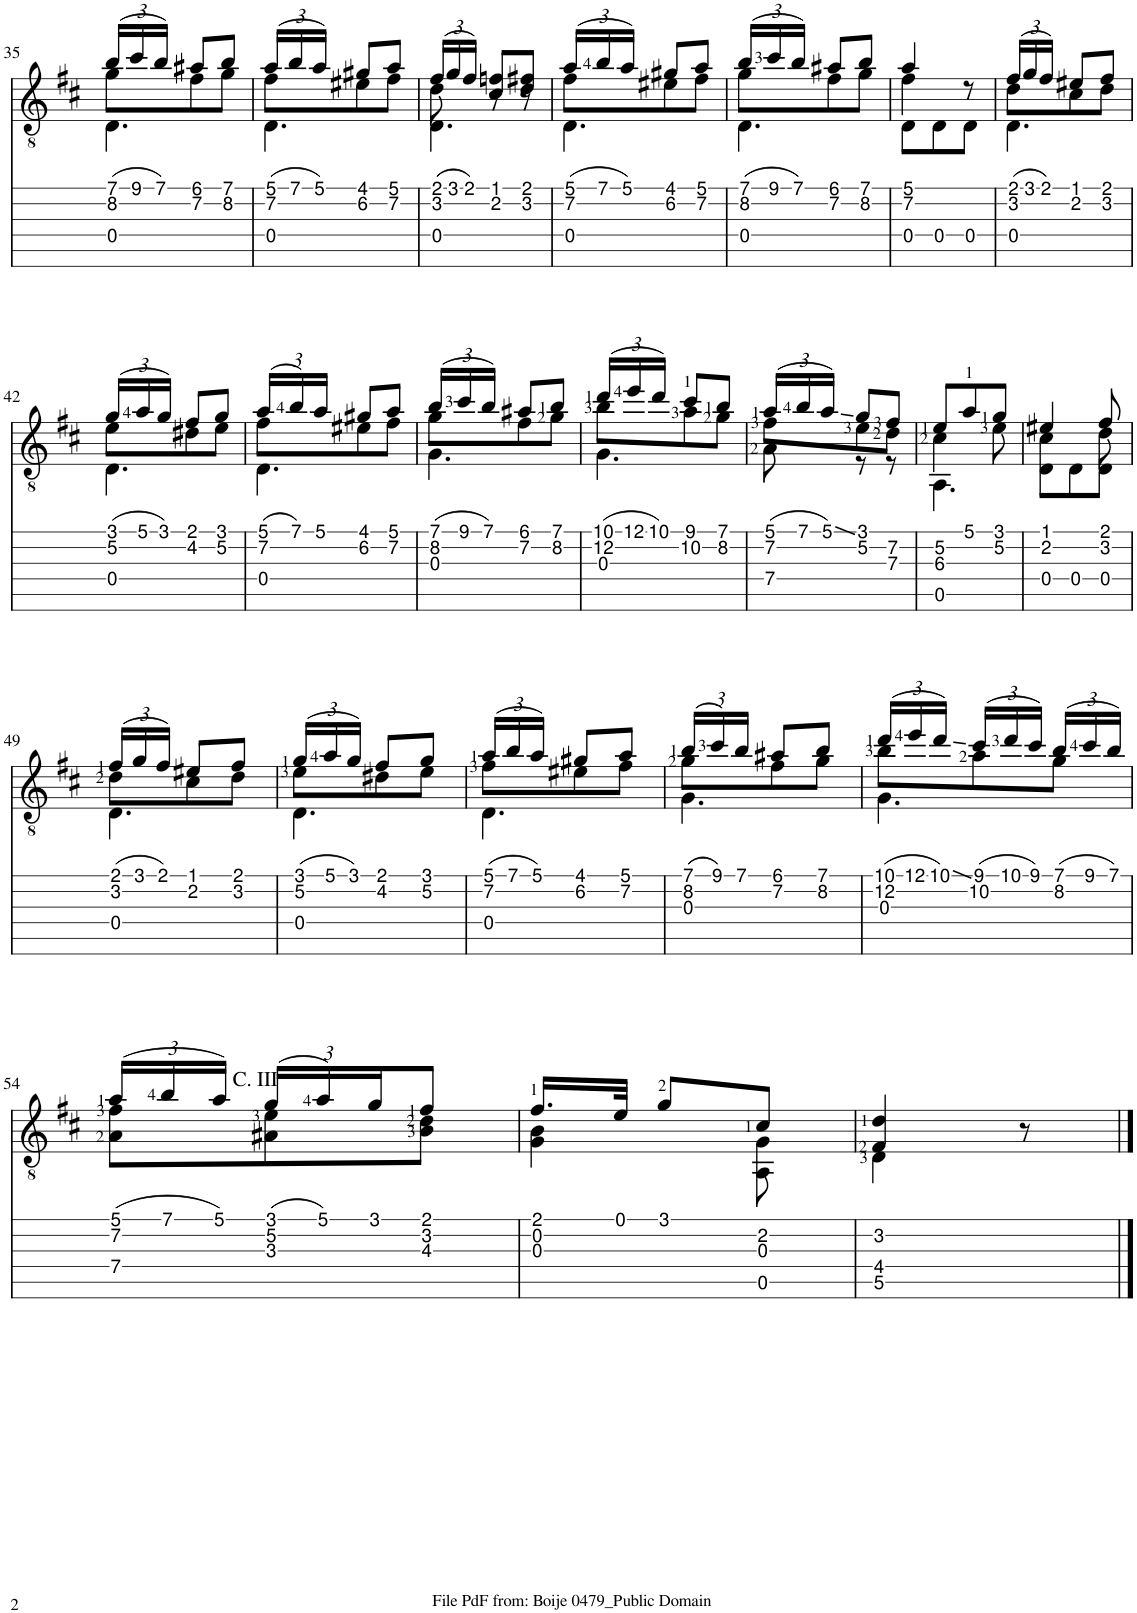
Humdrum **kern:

**kern	**kern
*part1	*part1
*staff2	*staff1
*I"Guitar	*
*I'Guit.	*
!!LO:PB:g=z
*	*clefGv2
*k[f#c#]	*k[f#c#]
*M3/8	*M3/8
*Xbrackettup	*Xbrackettup
=35	=35
*^	*^
*	*^	*	*^
24bLL	8gL	4.D	(24b/LL	8g\L	4.D\
24cc#	.	.	24cc#/	.	.
24bJ	.	.	24b/JJ)	.	.
8a#X	8f#	.	8a#X/L	8f#\	.
8bJ	8gJ	.	8b/J	8g\J	.
=36	=36	=36	=36	=36	=36
24aLL	8f#L	4.D	(24a/LL	8f#\L	4.D\
24b	.	.	24b/	.	.
24aJ	.	.	24a/JJ)	.	.
8g#X	8e#X	.	8g#X/L	8e#X\	.
8aJ	8f#J	.	8a/J	8f#\J	.
=37	=37	=37	=37	=37	=37
24f#LL	8d	4.D	(24f#/LL	8d\	4.D\
24g	.	.	24g/	.	.
24f#J	.	.	24f#/JJ)	.	.
8c#\ 8fn\	8r	.	8c#/ 8fn/L	8r	.
8d\ 8f#X\J	8r	.	8d/ 8f#X/J	8r	.
=38	=38	=38	=38	=38	=38
24aLL	8f#L	4.D	(24a/LL	8f#\L	4.D\
24b	.	.	24b/	.	.
24aJ	.	.	24a/JJ)	.	.
8g#X	8e#X	.	8g#X/L	8e#X\	.
8aJ	8f#J	.	8a/J	8f#\J	.
=39	=39	=39	=39	=39	=39
24bLL	8gL	4.D	(24b/LL	8g\L	4.D\
24cc#	.	.	24cc#/	.	.
24bJ	.	.	24b/JJ)	.	.
8a#X	8f#	.	8a#X/L	8f#\	.
8bJ	8gJ	.	8b/J	8g\J	.
=40	=40	=40	=40	=40	=40
4a	8DL	4f#	4a/	8D\L	4f#\
.	8D	.	.	8D\	.
8r	8DJ	8ryy	8r	8D\J	8ryy
=41	=41	=41	=41	=41	=41
24f#LL	8dL	4.D	(24f#/LL	8d\L	4.D\
24g	.	.	24g/	.	.
24f#J	.	.	24f#/JJ)	.	.
8e#X	8c#	.	8e#X/L	8c#\	.
8f#J	8dJ	.	8f#/J	8d\J	.
!!LO:LB:g=z	!!	!!
=42	=42	=42	=42	=42	=42
24gLL	8eL	4.D	(24g/LL	8e\L	4.D\
24a	.	.	24a/	.	.
24gJ	.	.	24g/JJ)	.	.
8f#	8d#X	.	8f#/L	8d#X\	.
8gJ	8eJ	.	8g/J	8e\J	.
=43	=43	=43	=43	=43	=43
24aLL	8f#L	4.D	(24a/LL	8f#\L	4.D\
24b	.	.	24b/)	.	.
24aJ	.	.	24a/JJ	.	.
8g#X	8e#X	.	8g#X/L	8e#X\	.
8aJ	8f#J	.	8a/J	8f#\J	.
=44	=44	=44	=44	=44	=44
24bLL	8gL	4.G	(24b/LL	8g\L	4.G\
24cc#	.	.	24cc#/	.	.
24bJ	.	.	24b/JJ)	.	.
8a#X	8f#	.	8a#X/L	8f#\	.
8bJ	8gJ	.	8b/J	8g\J	.
=45	=45	=45	=45	=45	=45
24ddLL	8bL	4.G	(24dd/LL	8b\L	4.G\
24ee	.	.	24ee/	.	.
24ddJ	.	.	24dd/JJ)	.	.
8cc#	8a	.	8cc#/L	8a\	.
8bJ	8gJ	.	8b/J	8g\J	.
=46	=46	=46	=46	=46	=46
24aLL	8f#L	8A	(24a/LL	8f#\L	8A\
24b	.	.	24b/	.	.
24aJ	.	.	24a/JJ)	.	.
8g	8e	8r	8g/L	8e\	8r
8f#J	8dJ	8r	8f#/J	8d\J	8r
=47	=47	=47	=47	=47	=47
8eL	4c#	4.AA	8e/L	4c#\	4.AA\
8a	.	.	8a/	.	.
8gJ	8e	.	8g/J	8e\	.
=48	=48	=48	=48	=48	=48
4e#X	4c#	8DL	4e#X/	4c#\	8D\L
.	.	8D	.	.	8D\
8f#	8d	8DJ	8f#/	8d\	8D\J
!!LO:LB:g=z	!!	!!
=49	=49	=49	=49	=49	=49
24f#LL	8dL	4.D	(24f#/LL	8d\L	4.D\
24g	.	.	24g/	.	.
24f#J	.	.	24f#/JJ)	.	.
8e#X	8c#	.	8e#X/L	8c#\	.
8f#J	8dJ	.	8f#/J	8d\J	.
=50	=50	=50	=50	=50	=50
24gLL	8eL	4.D	(24g/LL	8e\L	4.D\
24a	.	.	24a/	.	.
24gJ	.	.	24g/JJ)	.	.
8f#	8d#X	.	8f#/L	8d#X\	.
8gJ	8eJ	.	8g/J	8e\J	.
=51	=51	=51	=51	=51	=51
24aLL	8f#L	4.D	(24a/LL	8f#\L	4.D\
24b	.	.	24b/	.	.
24aJ	.	.	24a/JJ)	.	.
8g#X	8e#X	.	8g#X/L	8e#X\	.
8aJ	8f#J	.	8a/J	8f#\J	.
=52	=52	=52	=52	=52	=52
24bLL	8gL	4.G	(24b/LL	8g\L	4.G\
24cc#	.	.	24cc#/)	.	.
24bJ	.	.	24b/JJ	.	.
8a#X	8f#	.	8a#X/L	8f#\	.
8bJ	8gJ	.	8b/J	8g\J	.
=53	=53	=53	=53	=53	=53
24ddLL	8bL	4.G	(24dd/LL	8b\L	4.G\
24ee	.	.	24ee/	.	.
24dd	.	.	24dd/JJ)	.	.
24cc#	8a	.	(24cc#/LL	8a\	.
24dd	.	.	24dd/	.	.
24cc#	.	.	24cc#/JJ)	.	.
24b	8gJ	.	(24b/LL	8g\J	.
24cc#	.	.	24cc#/	.	.
24bJJ	.	.	24b/JJ)	.	.
*	*v	*v	*	*	*
*	*	*	*v	*v
!!LO:LB:g=z
=54	=54	=54	=54
24aLL	8A\ 8f#\L	(24a/LL	8A\ 8f#\L
24b	.	24b/	.
24a	.	24a/JJ)	.
!	!	!LO:TX:a:t=C. III	!
24g	8A#X\ 8e\	(24g/LL	8A#X\ 8e\
24a	.	24a/)	.
24gJ	.	24g/J	.
8f#J	8B\ 8d\J	8f#/J	8B\ 8d\J
=55	=55	=55	=55
16.f#LL	4G 4B	16.f#/LL	4G\ 4B\
32eJk	.	32e/JJk	.
8g	.	8g/L	.
8c#J	8AA 8G	8c#/J	8AA\ 8G\
=56	=56	=56	=56
4F# 4d	4D	4F#/ 4d/	4D\
8r	8ryy	8r	8ryy
*v	*v	*	*
*	*v	*v
==	==
*-	*-
